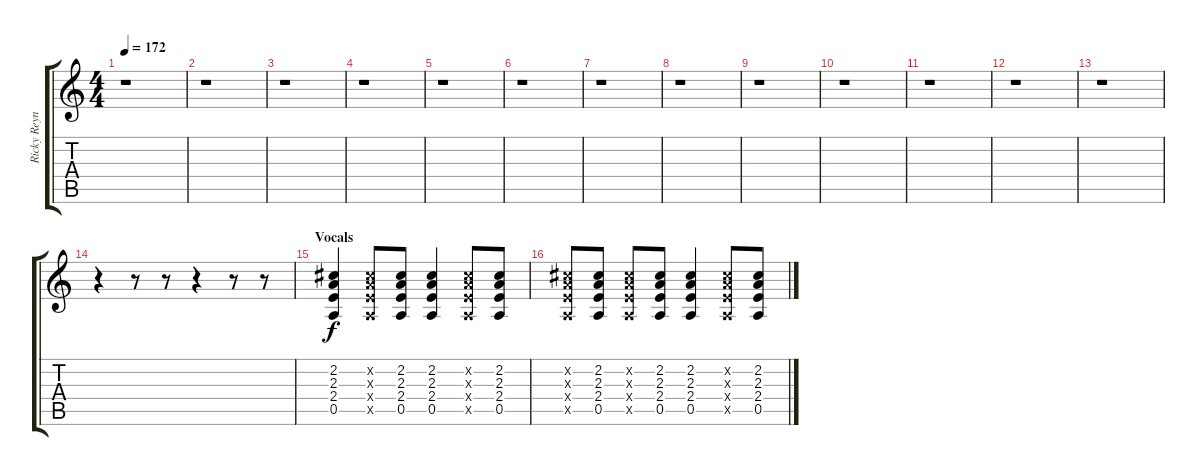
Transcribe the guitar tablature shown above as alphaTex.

\track ("Ricky Reynolds " "Ricky Reyn") {instrument acousticguitarsteel}
\staff {score tabs}
\tuning (E4 B3 G3 D3 A2 E2) {hide}
\ts (4 4)
\tempo 172
\clef g2
\ks c
r.1{dy f instrument acousticguitarsteel} |
r.1 |
r.1 |
r.1 |
r.1 |
r.1 |
r.1 |
r.1 |
r.1 |
r.1 |
r.1 |
r.1 |
r.1 |
r.4 r.8 r.8 r.4 r.8 r.8 |
\section ("" "Vocals")
(2.2 2.3 2.4 0.5).4 (2.2{x} 2.3{x} 2.4{x} 0.5{x}).8 (2.2 2.3 2.4 0.5).8 (2.2 2.3 2.4 0.5).4 (2.2{x} 2.3{x} 2.4{x} 0.5{x}).8 (2.2 2.3 2.4 0.5).8 |
(2.2{x} 2.3{x} 2.4{x} 0.5{x}).8 (2.2 2.3 2.4 0.5).8 (2.2{x} 2.3{x} 2.4{x} 0.5{x}).8 (2.2 2.3 2.4 0.5).8 (2.2 2.3 2.4 0.5).4 (2.2{x} 2.3{x} 2.4{x} 0.5{x}).8 (2.2 2.3 2.4 0.5).8
